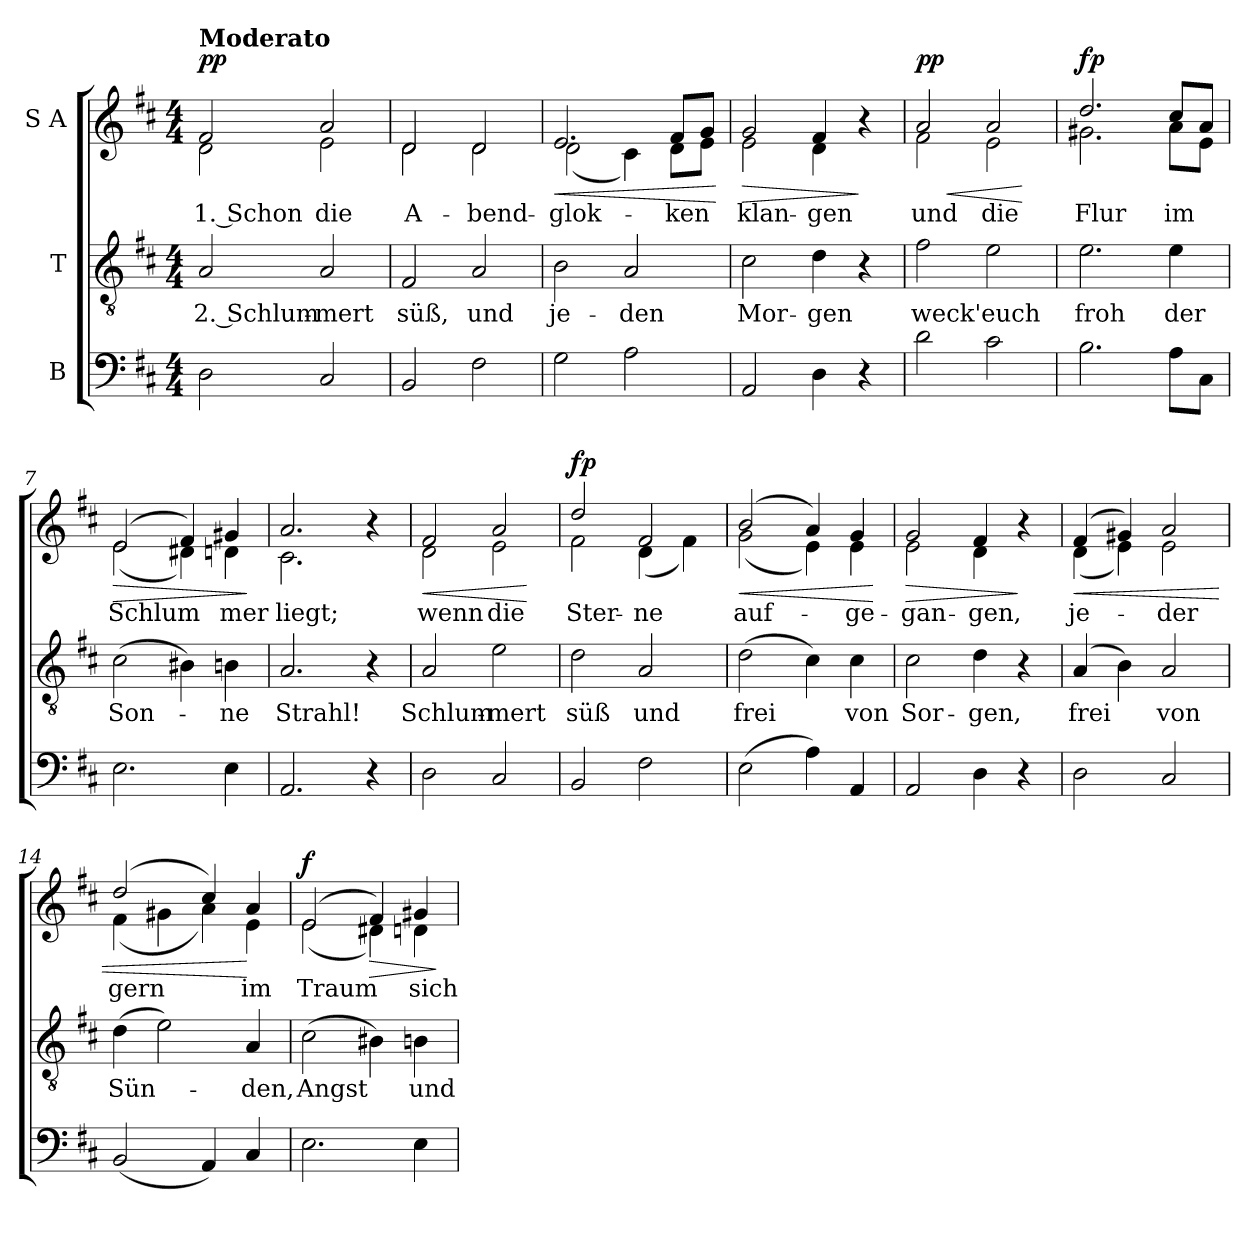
**kern	**kern	**text	**kern	**text	**dynam
*part3	*part2	*part2	*part1	*part1	*part1
*staff3	*staff2	*staff2	*staff1	*staff1	*staff1
*I"B	*I"T	*	*I"S A	*	*
*clefF4	*clefGv2	*	*clefG2	*	*
*k[f#c#]	*k[f#c#]	*	*k[f#c#]	*	*
*M4/4	*M4/4	*	*M4/4	*	*
=1	=1	=1	=1	=1	=1
*	*	*	*^	*	*
!	!	!	!LO:TX:a:B:t=Moderato	!	!	!
!	!	!	!	!	!	!LO:DY:a
2D\	2A/	2. Schlum-	2f#/	2d\	1. Schon	pp
2C#/	2A/	-mert	2a/	2e\	die	.
=2	=2	=2	=2	=2	=2	=2
2BB/	2F#/	süß,	2d/	2d\	A-	.
2F#\	2A/	und	2d/	2d\	-bend-	.
=3	=3	=3	=3	=3	=3	=3
!	!	!	!	!	!	!LO:HP:b
2G\	2B\	je-	2.e/	(2d\	-glok-	<
2A\	2A/	-den	.	4c#\)	.	.
.	.	.	8f#/L	8d\L	-ken	.
.	.	.	8g/J	8e\J	.	.
*	*	*	*v	*v	*	*
.	.	.	.	.	[
=4	=4	=4	=4	=4	=4
*^	*^	*	*	*	*
!	!	!	!	!	!	!	!LO:HP:b
*	*	*	*	*	*^	*	*
2AA/	2.ryy	2c#\	2.ryy	Mor-	2g/	2e\	klan-	>
4D\	.	4d\	.	-gen	4f#/	4d\	-gen	.
4r	4ryy	4r	4ryy	.	4r	4ryy	.	]
=5	=5	=5	=5	=5	=5	=5	=5	=5
!	!	!	!	!	!	!	!	!LO:HP:b
!	!	!	!	!	!	!	!	!LO:DY:n=1:a
*v	*v	*	*	*	*	*	*	*
*	*v	*v	*	*	*	*	*
2d\	2f#\	weck'	2a/	2f#\	und	< pp
2c#\	2e\	euch	2a/	2e\	die	.
*	*	*	*v	*v	*	*
.	.	.	.	.	[
=6	=6	=6	=6	=6	=6
*	*	*	*^	*	*
!	!	!	!	!	!	!LO:DY:a
2.B\	2.e\	froh	2.dd/	2.g#X\	Flur	fp
8A\L	4e\	der	8cc#/L	8a\L	-im	.
8C#\J	.	.	8a/J	8e\J	.	.
=7	=7	=7	=7	=7	=7	=7
!	!	!	!	!	!	!LO:HP:b
2.E\	(2c#\	Son-	(2e/	(2e\	Schlum	>
.	4B#X\)	.	4f#/)	4d#X\)	-	.
4E\	4Bn\	-ne	4g#X/	4dn\	mer	.
*	*	*	*v	*v	*	*
.	.	.	.	.	]
=8	=8	=8	=8	=8	=8
*	*^	*	*^	*	*
2.AA/	2.A/	2.ryy	Strahl!	2.a/	2.c#\	liegt;	.
4r	4r	4ryy	.	4r	4ryy	.	.
!!LO:LB:g=z	!!
=9	=9	=9	=9	=9	=9	=9	=9
!	!	!	!	!	!	!	!LO:HP:b
*	*v	*v	*	*	*	*	*
2D\	2A/	Schlum-	2f#/	2d\	wenn	<
2C#/	2e\	-mert	2a/	2e\	die	.
*	*	*	*v	*v	*	*
.	.	.	.	.	[
=10	=10	=10	=10	=10	=10
*	*	*	*^	*	*
!	!	!	!	!	!	!LO:DY:a
2BB/	2d\	süß	2dd/	2f#\	Ster-	fp
2F#\	2A/	und	2f#/	(4d\	-ne	.
.	.	.	.	4f#\)	.	.
=11	=11	=11	=11	=11	=11	=11
!	!	!	!	!	!	!LO:HP:b
(2E\	(2d\	frei	(2b/	(2g\	auf-	<
4A\)	4c#\)	.	4a/)	4e\)	.	.
4AA/	4c#\	von	4g/	4e\	-ge-	.
*	*	*	*v	*v	*	*
.	.	.	.	.	[
=12	=12	=12	=12	=12	=12
*	*^	*	*	*	*
!	!	!	!	!	!	!LO:HP:b
*	*	*	*	*^	*	*
2AA/	2c#\	2.ryy	Sor-	2g/	2e\	-gan-	>
4D\	4d\	.	-gen,	4f#/	4d\	-gen,	.
4r	4r	4ryy	.	4r	4ryy	.	]
=13	=13	=13	=13	=13	=13	=13	=13
!	!	!	!	!	!	!	!LO:HP:b
*	*v	*v	*	*	*	*	*
2D\	(4A/	frei	(4f#/	(4d\	je-	<
.	4B\)	.	4g#X/)	4e\)	.	.
2C#/	2A/	von	2a/	2e\	-der	.
=14	=14	=14	=14	=14	=14	=14
(2BB/	(4d\	Sün-	(2dd/	(4f#\	gern	.
.	2e\)	.	.	4g#X\	.	.
4AA/)	.	.	4cc#/)	4a\)	.	.
4C#/	4A/	-den,	4a/	4e\	im	[
=15	=15	=15	=15	=15	=15	=15
!	!	!	!	!	!	!LO:DY:a
2.E\	(2c#\	Angst	(2e/	(2e\	-Traum	f
!	!	!	!	!	!	!LO:HP:b
.	4B#X\)	.	4f#/)	4d#X\)	.	>
4E\	4Bn\	und	4g#X/	4dn\	sich	.
*	*	*	*v	*v	*	*
.	.	.	.	.	]
=	=	=	=	=	=
*-	*-	*-	*-	*-	*-
